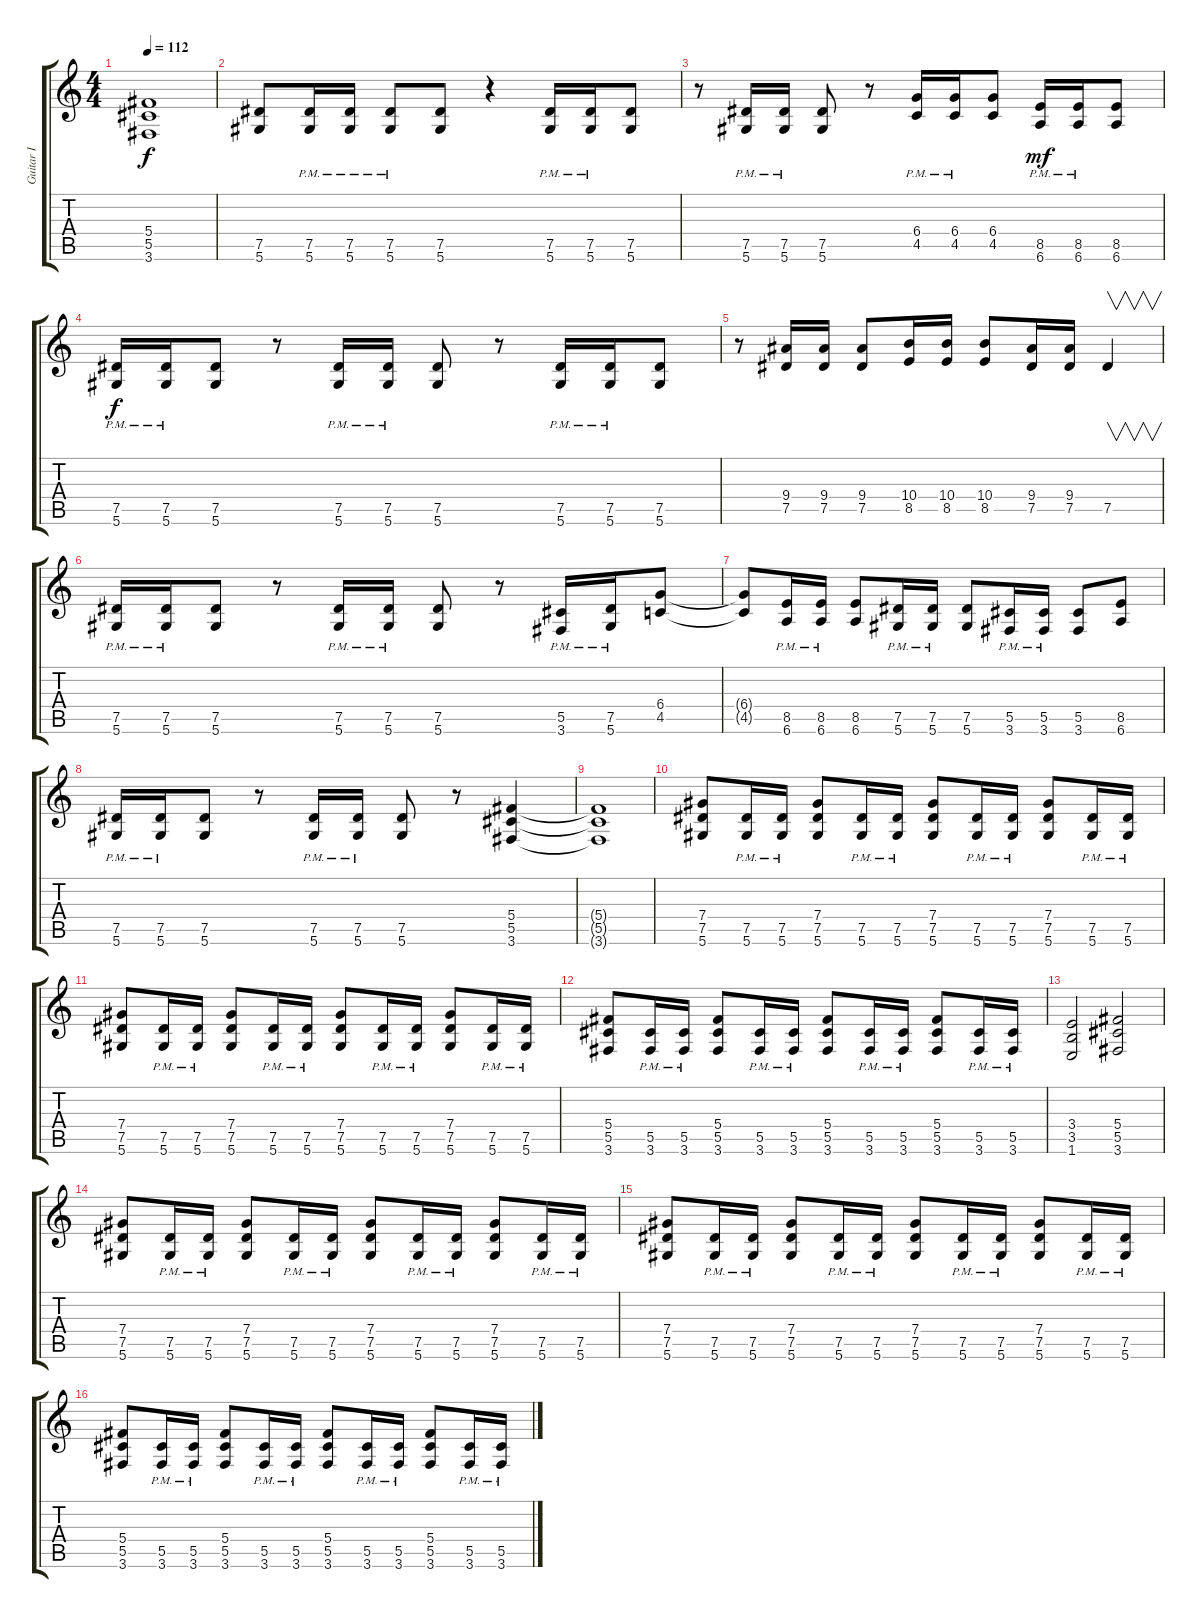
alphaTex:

\track ("Guitar I" "Guitar I") {instrument distortionguitar}
\staff {score tabs}
\tuning (Eb4 Bb3 Gb3 Db3 Ab2 Eb2) {hide}
\ts (4 4)
\tempo 112
\clef g2
\ks c
(5.4{t} 5.5{t} 3.6{t}).1{dy f} |
(7.5 5.6).8 (7.5{pm} 5.6{pm}).16 (7.5{pm} 5.6{pm}).16 (7.5{pm} 5.6{pm}).8 (7.5 5.6).8 r.4 (7.5{pm} 5.6{pm}).16 (7.5{pm} 5.6{pm}).16 (7.5 5.6).8 |
r.8 (7.5{pm} 5.6{pm}).16 (7.5{pm} 5.6{pm}).16 (7.5 5.6).8 r.8 (6.4{pm} 4.5{pm}).16 (6.4{pm} 4.5{pm}).16 (6.4 4.5).8 (8.5{pm} 6.6{pm}).16{dy mf} (8.5{pm} 6.6{pm}).16 (8.5 6.6).8 |
(7.5{pm} 5.6{pm}).16{dy f} (7.5{pm} 5.6{pm}).16 (7.5 5.6).8 r.8 (7.5{pm} 5.6{pm}).16 (7.5{pm} 5.6{pm}).16 (7.5 5.6).8 r.8 (7.5{pm} 5.6{pm}).16 (7.5{pm} 5.6{pm}).16 (7.5 5.6).8 |
r.8 (9.4 7.5).16 (9.4 7.5).16 (9.4 7.5).8 (10.4 8.5).16 (10.4 8.5).16 (10.4 8.5).8 (9.4 7.5).16 (9.4 7.5).16 7.5.4{v} |
(7.5{pm} 5.6{pm}).16 (7.5{pm} 5.6{pm}).16 (7.5 5.6).8 r.8 (7.5{pm} 5.6{pm}).16 (7.5{pm} 5.6{pm}).16 (7.5 5.6).8 r.8 (5.5{pm} 3.6{pm}).16 (7.5{pm} 5.6{pm}).16 (6.4 4.5).8 |
(6.4{t} 4.5{t}).8 (8.5{pm} 6.6{pm}).16 (8.5{pm} 6.6{pm}).16 (8.5 6.6).8 (7.5{pm} 5.6{pm}).16 (7.5{pm} 5.6{pm}).16 (7.5 5.6).8 (5.5{pm} 3.6{pm}).16 (5.5{pm} 3.6{pm}).16 (5.5 3.6).8 (8.5 6.6).8 |
(7.5{pm} 5.6{pm}).16 (7.5{pm} 5.6{pm}).16 (7.5 5.6).8 r.8 (7.5{pm} 5.6{pm}).16 (7.5{pm} 5.6{pm}).16 (7.5 5.6).8 r.8 (5.4 5.5 3.6).4 |
(5.4{t} 5.5{t} 3.6{t}).1 |
(7.4 7.5 5.6).8 (7.5{pm} 5.6{pm}).16 (7.5{pm} 5.6{pm}).16 (7.4 7.5 5.6).8 (7.5{pm} 5.6{pm}).16 (7.5{pm} 5.6{pm}).16 (7.4 7.5 5.6).8 (7.5{pm} 5.6{pm}).16 (7.5{pm} 5.6{pm}).16 (7.4 7.5 5.6).8 (7.5{pm} 5.6{pm}).16 (7.5{pm} 5.6{pm}).16 |
(7.4 7.5 5.6).8 (7.5{pm} 5.6{pm}).16 (7.5{pm} 5.6{pm}).16 (7.4 7.5 5.6).8 (7.5{pm} 5.6{pm}).16 (7.5{pm} 5.6{pm}).16 (7.4 7.5 5.6).8 (7.5{pm} 5.6{pm}).16 (7.5{pm} 5.6{pm}).16 (7.4 7.5 5.6).8 (7.5{pm} 5.6{pm}).16 (7.5{pm} 5.6{pm}).16 |
(5.4 5.5 3.6).8 (5.5{pm} 3.6{pm}).16 (5.5{pm} 3.6{pm}).16 (5.4 5.5 3.6).8 (5.5{pm} 3.6{pm}).16 (5.5{pm} 3.6{pm}).16 (5.4 5.5 3.6).8 (5.5{pm} 3.6{pm}).16 (5.5{pm} 3.6{pm}).16 (5.4 5.5 3.6).8 (5.5{pm} 3.6{pm}).16 (5.5{pm} 3.6{pm}).16 |
(3.4 3.5 1.6).2 (5.4 5.5 3.6).2 |
(7.4 7.5 5.6).8 (7.5{pm} 5.6{pm}).16 (7.5{pm} 5.6{pm}).16 (7.4 7.5 5.6).8 (7.5{pm} 5.6{pm}).16 (7.5{pm} 5.6{pm}).16 (7.4 7.5 5.6).8 (7.5{pm} 5.6{pm}).16 (7.5{pm} 5.6{pm}).16 (7.4 7.5 5.6).8 (7.5{pm} 5.6{pm}).16 (7.5{pm} 5.6{pm}).16 |
(7.4 7.5 5.6).8 (7.5{pm} 5.6{pm}).16 (7.5{pm} 5.6{pm}).16 (7.4 7.5 5.6).8 (7.5{pm} 5.6{pm}).16 (7.5{pm} 5.6{pm}).16 (7.4 7.5 5.6).8 (7.5{pm} 5.6{pm}).16 (7.5{pm} 5.6{pm}).16 (7.4 7.5 5.6).8 (7.5{pm} 5.6{pm}).16 (7.5{pm} 5.6{pm}).16 |
(5.4 5.5 3.6).8 (5.5{pm} 3.6{pm}).16 (5.5{pm} 3.6{pm}).16 (5.4 5.5 3.6).8 (5.5{pm} 3.6{pm}).16 (5.5{pm} 3.6{pm}).16 (5.4 5.5 3.6).8 (5.5{pm} 3.6{pm}).16 (5.5{pm} 3.6{pm}).16 (5.4 5.5 3.6).8 (5.5{pm} 3.6{pm}).16 (5.5{pm} 3.6{pm}).16
